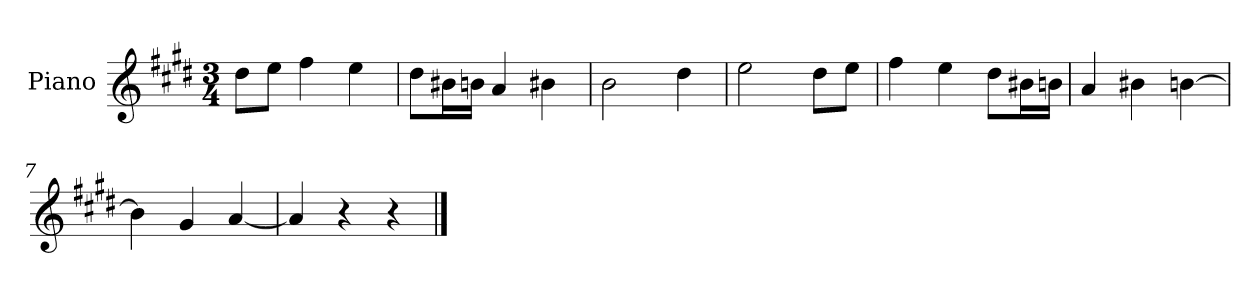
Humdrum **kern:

**kern
*part1
*staff1
*I"Piano
*I'P-no
*clefG2
*k[f#c#g#d#]
*M3/4
*MM179
=1
8dd#\L
8ee\J
4ff#\
4ee\
=2
8dd#\L
16b#X\L
16bn\JJ
4a/
4b#X\
=3
2b\
4dd#\
=4
2ee\
8dd#\L
8ee\J
=5
4ff#\
4ee\
8dd#\L
16b#X\L
16bn\JJ
=6
4a/
4b#X\
[4bn\
=7
4b\]
4g#/
[4a/
=8
4a/]
4r
4r
==
*-
